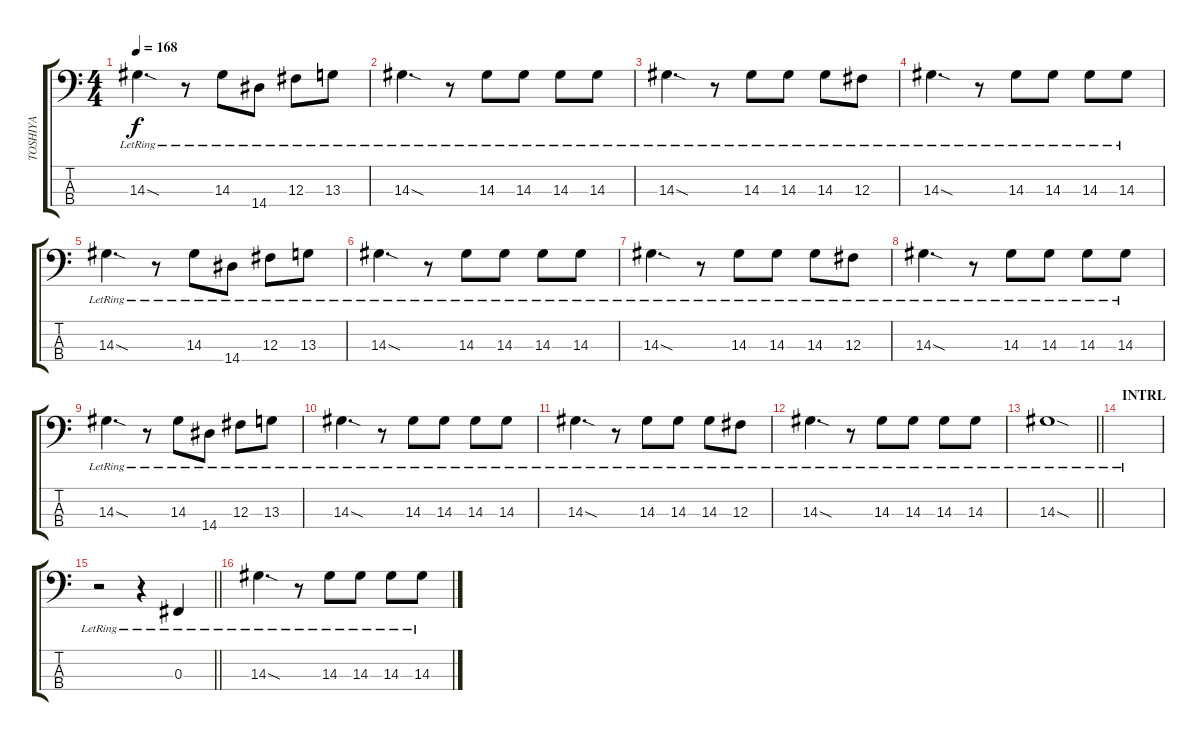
\track ("TOSHIYA" "TOSHIYA") {instrument electricbassfinger}
\staff {score tabs}
\tuning (E2 B1 Gb1 Db1) {hide}
\ts (4 4)
\tempo 168
\clef f4
\ks c
14.3{sod lr}.4{d dy f} r.8 14.3{lr}.8 14.4{lr}.8 12.3{lr}.8 13.3{lr}.8 |
14.3{sod lr}.4{d} r.8 14.3{lr}.8 14.3{lr}.8 14.3{lr}.8 14.3{lr}.8 |
14.3{sod lr}.4{d} r.8 14.3{lr}.8 14.3{lr}.8 14.3{lr}.8 12.3{lr}.8 |
14.3{sod lr}.4{d} r.8 14.3{lr}.8 14.3{lr}.8 14.3{lr}.8 14.3{lr}.8 |
14.3{sod lr}.4{d} r.8 14.3{lr}.8 14.4{lr}.8 12.3{lr}.8 13.3{lr}.8 |
14.3{sod lr}.4{d} r.8 14.3{lr}.8 14.3{lr}.8 14.3{lr}.8 14.3{lr}.8 |
14.3{sod lr}.4{d} r.8 14.3{lr}.8 14.3{lr}.8 14.3{lr}.8 12.3{lr}.8 |
14.3{sod lr}.4{d} r.8 14.3{lr}.8 14.3{lr}.8 14.3{lr}.8 14.3{lr}.8 |
14.3{sod lr}.4{d} r.8 14.3{lr}.8 14.4{lr}.8 12.3{lr}.8 13.3{lr}.8 |
14.3{sod lr}.4{d} r.8 14.3{lr}.8 14.3{lr}.8 14.3{lr}.8 14.3{lr}.8 |
14.3{sod lr}.4{d} r.8 14.3{lr}.8 14.3{lr}.8 14.3{lr}.8 12.3{lr}.8 |
14.3{sod lr}.4{d} r.8 14.3{lr}.8 14.3{lr}.8 14.3{lr}.8 14.3{lr}.8 |
\barLineRight lightlight
14.3{sod lr}.1 |
\section ("" "INTRL")
|
\barLineRight lightlight
r.2 r.4 0.3{lr}.4 |
14.3{sod lr}.4{d} r.8 14.3{lr}.8 14.3{lr}.8 14.3{lr}.8 14.3{lr}.8
